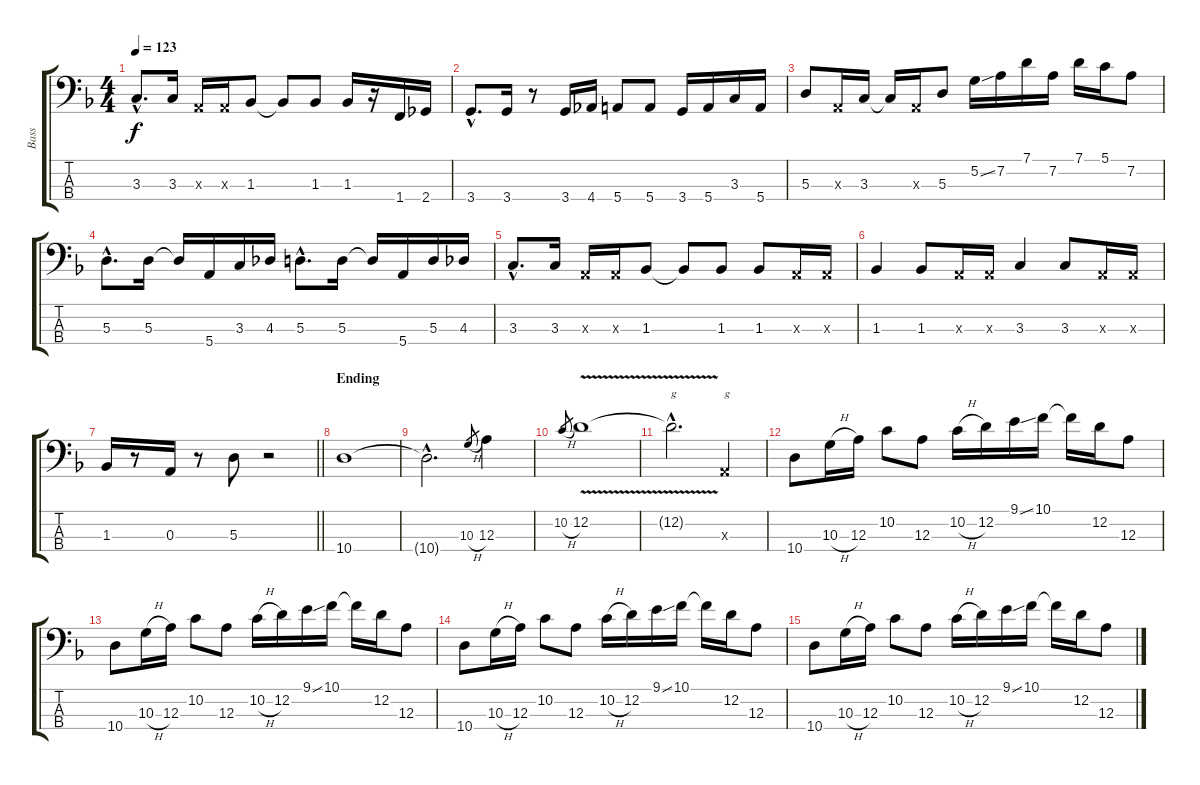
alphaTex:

\track ("Bass" "Bass") {instrument electricbassfinger}
\staff {score tabs}
\tuning (G2 D2 A1 E1) {hide}
\ts (4 4)
\tempo 123
\clef f4
\ks dminor
3.3{hac}.8{d dy f} 3.3.16 0.3{x}.16 0.3{x}.16 1.3.8 1.3{t}.8 1.3.8 1.3.16 r.16 1.4.16 2.4.16 |
3.4{hac}.8{d} 3.4.16 r.8 3.4.16 4.4.16 5.4.8 5.4.8 3.4.16 5.4.16 3.3.16 5.4.16 |
5.3.8 0.3{x}.16 3.3.16 3.3{t}.16 0.3{x}.16 5.3.8 5.2{ss}.16 7.2.16 7.1.16 7.2.16 7.1.16 5.1.16 7.2.8 |
5.3{hac}.8{d} 5.3.16 5.3{t}.16 5.4.16 3.3.16 4.3.16 5.3{hac}.8{d} 5.3.16 5.3{t}.16 5.4.16 5.3.16 4.3.16 |
3.3{hac}.8{d} 3.3.16 0.3{x}.16 0.3{x}.16 1.3.8 1.3{t}.8 1.3.8 1.3.8 0.3{x}.16 0.3{x}.16 |
1.3.4 1.3.8 0.3{x}.16 0.3{x}.16 3.3.4 3.3.8 0.3{x}.16 0.3{x}.16 |
\barLineRight lightlight
1.3.16 r.8 0.3.16 r.8 5.3.8 r.2 |
\section ("" "Ending")
10.4.1 |
10.4{hac t}.2{d} 10.3{h}.8{gr} 12.3.4 |
10.2{h}.8{gr} 12.2{v}.1 |
12.2{hac t}.2{d txt "g"} 0.3{x}.4{txt "g"} |
10.4.8 10.3{h}.16 12.3.16 10.2.8 12.3.8 10.2{h}.16 12.2.16 9.1{ss}.16 10.1.16 10.1{t}.16 12.2.16 12.3.8 |
10.4.8 10.3{h}.16 12.3.16 10.2.8 12.3.8 10.2{h}.16 12.2.16 9.1{ss}.16 10.1.16 10.1{t}.16 12.2.16 12.3.8 |
10.4.8 10.3{h}.16 12.3.16 10.2.8 12.3.8 10.2{h}.16 12.2.16 9.1{ss}.16 10.1.16 10.1{t}.16 12.2.16 12.3.8 |
10.4.8 10.3{h}.16 12.3.16 10.2.8 12.3.8 10.2{h}.16 12.2.16 9.1{ss}.16 10.1.16 10.1{t}.16 12.2.16 12.3.8
